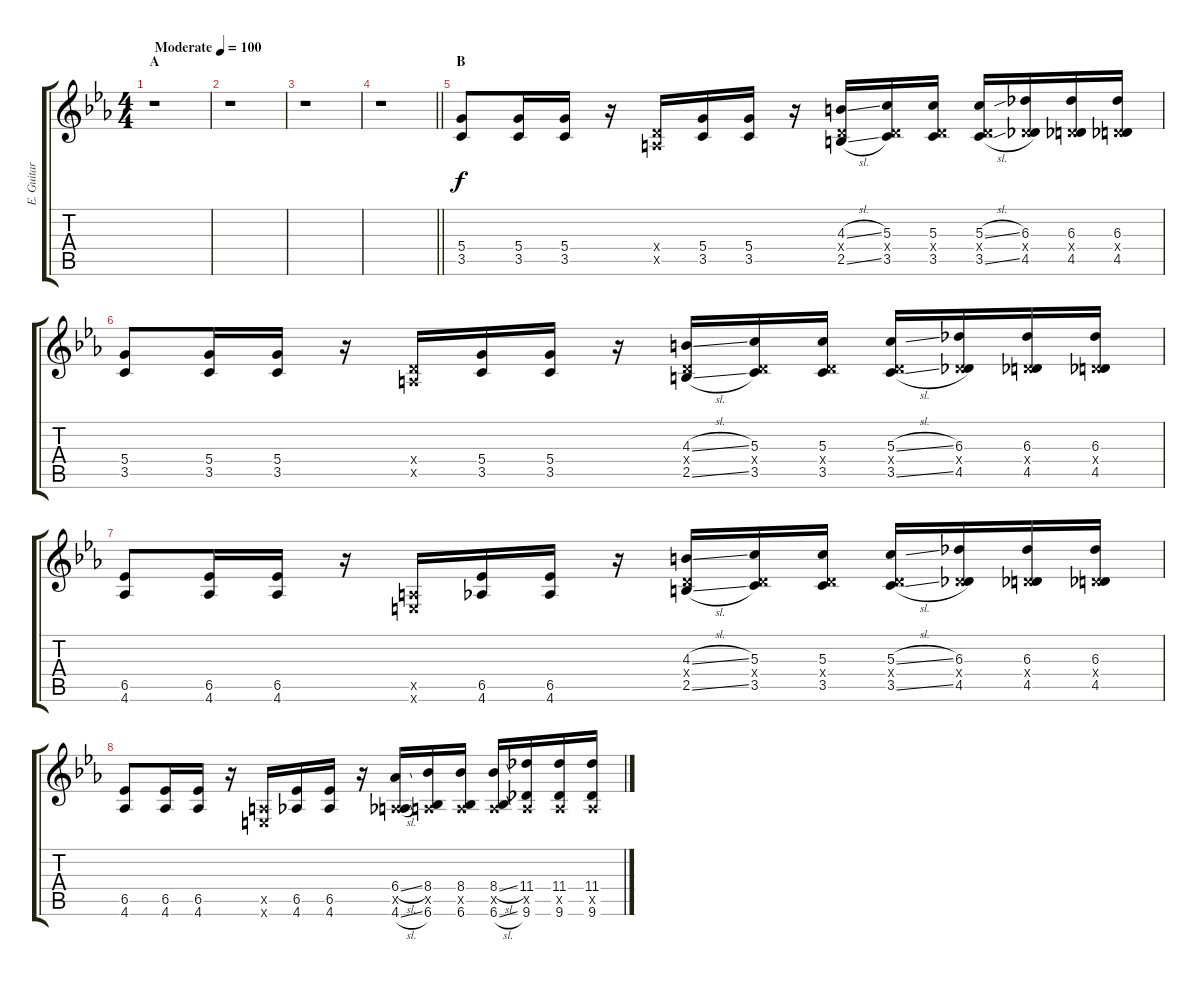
\track ("E. Guitar II" "E. Guitar ") {instrument overdrivenguitar}
\staff {score tabs}
\tuning (E4 B3 G3 D3 A2 E2) {hide}
\ts (4 4)
\section ("" "A")
\tempo (100 "Moderate")
\clef g2
\ks eb
r.1{dy f instrument overdrivenguitar} |
r.1 |
r.1 |
\barLineRight lightlight
r.1 |
\section ("" "B")
(5.4 3.5).8 (5.4 3.5).16 (5.4 3.5).16 r.16 (0.4{x} 0.5{x}).16 (5.4 3.5).16 (5.4 3.5).16 r.16 (4.3{sl} 0.4{x} 2.5{sl}).16 (5.3 0.4{x} 3.5).16 (5.3 0.4{x} 3.5).16 (5.3{sl} 0.4{x} 3.5{sl}).16 (6.3 0.4{x} 4.5).16 (6.3 0.4{x} 4.5).16 (6.3 0.4{x} 4.5).16 |
(5.4 3.5).8 (5.4 3.5).16 (5.4 3.5).16 r.16 (0.4{x} 0.5{x}).16 (5.4 3.5).16 (5.4 3.5).16 r.16 (4.3{sl} 0.4{x} 2.5{sl}).16 (5.3 0.4{x} 3.5).16 (5.3 0.4{x} 3.5).16 (5.3{sl} 0.4{x} 3.5{sl}).16 (6.3 0.4{x} 4.5).16 (6.3 0.4{x} 4.5).16 (6.3 0.4{x} 4.5).16 |
(6.5 4.6).8 (6.5 4.6).16 (6.5 4.6).16 r.16 (0.5{x} 0.6{x}).16 (6.5 4.6).16 (6.5 4.6).16 r.16 (4.3{sl} 0.4{x} 2.5{sl}).16 (5.3 0.4{x} 3.5).16 (5.3 0.4{x} 3.5).16 (5.3{sl} 0.4{x} 3.5{sl}).16 (6.3 0.4{x} 4.5).16 (6.3 0.4{x} 4.5).16 (6.3 0.4{x} 4.5).16 |
(6.5 4.6).8 (6.5 4.6).16 (6.5 4.6).16 r.16 (0.5{x} 0.6{x}).16 (6.5 4.6).16 (6.5 4.6).16 r.16 (6.4{sl} 0.5{x} 4.6{sl}).16 (8.4 0.5{x} 6.6).16 (8.4 0.5{x} 6.6).16 (8.4{sl} 0.5{x} 6.6{sl}).16 (11.4 0.5{x} 9.6).16 (11.4 0.5{x} 9.6).16 (11.4 0.5{x} 9.6).16
